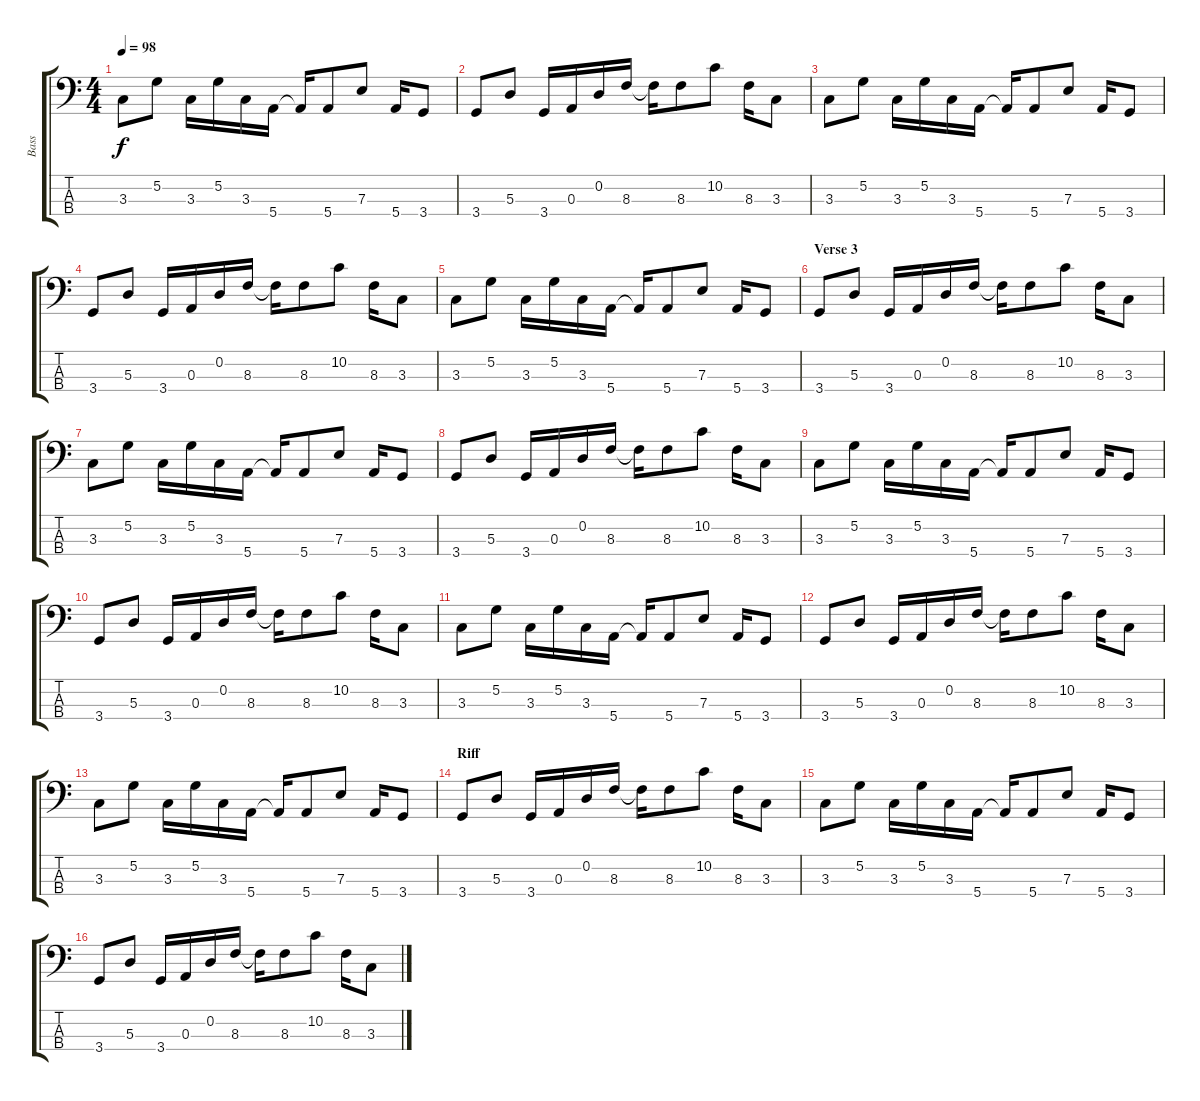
\track ("Bass" "Bass") {instrument electricbassfinger}
\staff {score tabs}
\tuning (G2 D2 A1 E1) {hide}
\ts (4 4)
\tempo 98
\clef f4
\ks c
3.3.8{dy f} 5.2.8 3.3.16 5.2.16 3.3.16 5.4.16 5.4{t}.16 5.4.8 7.3.8 5.4.16 3.4.8 |
3.4.8 5.3.8 3.4.16 0.3.16 0.2.16 8.3.16 8.3{t}.16 8.3.8 10.2.8 8.3.16 3.3.8 |
3.3.8 5.2.8 3.3.16 5.2.16 3.3.16 5.4.16 5.4{t}.16 5.4.8 7.3.8 5.4.16 3.4.8 |
3.4.8 5.3.8 3.4.16 0.3.16 0.2.16 8.3.16 8.3{t}.16 8.3.8 10.2.8 8.3.16 3.3.8 |
3.3.8 5.2.8 3.3.16 5.2.16 3.3.16 5.4.16 5.4{t}.16 5.4.8 7.3.8 5.4.16 3.4.8 |
\section ("" "Verse 3")
3.4.8 5.3.8 3.4.16 0.3.16 0.2.16 8.3.16 8.3{t}.16 8.3.8 10.2.8 8.3.16 3.3.8 |
3.3.8 5.2.8 3.3.16 5.2.16 3.3.16 5.4.16 5.4{t}.16 5.4.8 7.3.8 5.4.16 3.4.8 |
3.4.8 5.3.8 3.4.16 0.3.16 0.2.16 8.3.16 8.3{t}.16 8.3.8 10.2.8 8.3.16 3.3.8 |
3.3.8 5.2.8 3.3.16 5.2.16 3.3.16 5.4.16 5.4{t}.16 5.4.8 7.3.8 5.4.16 3.4.8 |
3.4.8 5.3.8 3.4.16 0.3.16 0.2.16 8.3.16 8.3{t}.16 8.3.8 10.2.8 8.3.16 3.3.8 |
3.3.8 5.2.8 3.3.16 5.2.16 3.3.16 5.4.16 5.4{t}.16 5.4.8 7.3.8 5.4.16 3.4.8 |
3.4.8 5.3.8 3.4.16 0.3.16 0.2.16 8.3.16 8.3{t}.16 8.3.8 10.2.8 8.3.16 3.3.8 |
3.3.8 5.2.8 3.3.16 5.2.16 3.3.16 5.4.16 5.4{t}.16 5.4.8 7.3.8 5.4.16 3.4.8 |
\section ("" "Riff")
3.4.8 5.3.8 3.4.16 0.3.16 0.2.16 8.3.16 8.3{t}.16 8.3.8 10.2.8 8.3.16 3.3.8 |
3.3.8 5.2.8 3.3.16 5.2.16 3.3.16 5.4.16 5.4{t}.16 5.4.8 7.3.8 5.4.16 3.4.8 |
3.4.8 5.3.8 3.4.16 0.3.16 0.2.16 8.3.16 8.3{t}.16 8.3.8 10.2.8 8.3.16 3.3.8
